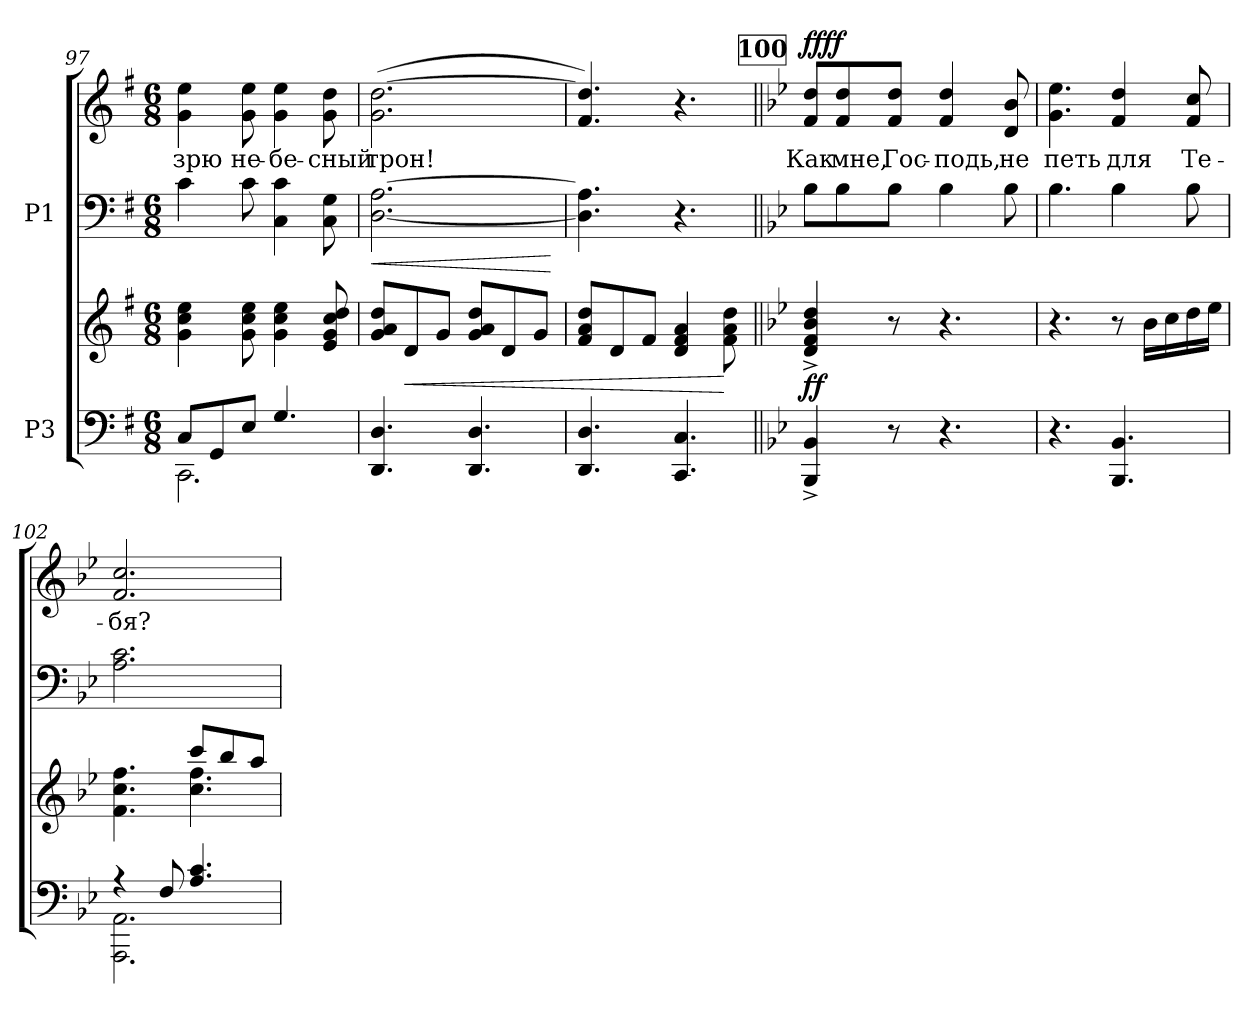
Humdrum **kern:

**kern	**kern	**dynam	**kern	**kern	**text	**dynam
*part2	*part2	*part2	*part1	*part1	*part1	*part1
*staff4	*staff3	*staff3/4	*staff2	*staff1	*staff1	*staff1/2
*I"P3	*	*	*I"P1	*	*	*
*clefF4	*clefG2	*	*clefF4	*clefG2	*	*
*k[f#]	*k[f#]	*	*k[f#]	*k[f#]	*	*
*G:	*G:	*	*G:	*G:	*	*
*M6/8	*M6/8	*	*M6/8	*M6/8	*	*
=97	=97	=97	=97	=97	=97	=97
*^	*	*	*	*	*	*
!	!	!	!	!	!	!LO:LY:b:color=#000000	!
8Ci/L	2.CCi\	4gi\ 4cci 4eei	.	4ci\	4gi\ 4eei	-зрю	.
8GGi/	.	.	.	.	.	.	.
!	!	!	!	!	!	!LO:LY:b:color=#000000	!
8Ei/J	.	8gi\ 8cci 8eei	.	8ci\	8gi\ 8eei	не-	.
!	!	!	!	!	!	!LO:LY:b:color=#000000	!
4.Gi/	.	4gi\ 4cci 4eei	.	4Ci\ 4ci	4gi\ 4eei	-бе-	.
!	!	!	!	!	!	!LO:LY:b:color=#000000	!
.	.	8ei/ 8gi 8cci 8ddi	.	8Ci\ 8Gi	8gi\ 8ddi	-сный	.
*v	*v	*	*	*	*	*	*
=98	=98	=98	=98	=98	=98	=98
!	!	!	!	!	!	!LO:HP:b=2
!	!	!	!	!	!LO:LY:b:color=#000000	!LO:HP:n=1:b
4.DDi/ 4.Di	8gi/ 8ai 8ddiL	.	[<2.Di\ [>2.Ai	(2.gi\ [>2.ddi	трон!	< <
!	!	!LO:HP:b	!	!	!	!
.	8di/	<	.	.	.	.
.	8gi/J	.	.	.	.	.
4.DDi/ 4.Di	8gi/ 8ai 8ddiL	.	.	.	.	.
.	8di/	.	.	.	.	.
.	8gi/J	.	.	.	.	.
.	.	.	.	.	.	[
=99	=99	=99	=99	=99	=99	=99
4.DDi/ 4.Di	8f#i/ 8ai 8ddiL	.	4.Di\] 4.Ai]	4.f#i/ 4.ddi])	.	.
.	8di/	.	.	.	.	.
.	8f#i/J	.	.	.	.	.
4.CCi/ 4.Ci	4di/ 4f#i 4ai	.	4.r	4.r	.	.
.	8f#i\ 8ai 8ddi	[	.	.	.	.
.	.	.	.	.	.	[
!!LO:LB:g=z
!!LO:REH:place=s1:B:color=#000000:enc=box:fs=14.5719:t=100
=100||	=100||	=100||	=100||	=100||	=100||	=100||
*k[b-e-]	*k[b-e-]	*	*k[b-e-]	*k[b-e-]	*	*
*B-:	*B-:	*	*B-:	*B-:	*	*
!	!	!	!	!	!LO:LY:b:color=#000000	!
4BBB-i/^ 4BB-i^	4di/^ 4fi^ 4b-i^ 4ddi^	ff	8B-i\L	8fi/ 8ddiL	Как	ff ff
!	!	!	!	!	!LO:LY:b:color=#000000	!
.	.	.	8B-i\	8fi/ 8ddi	мне,	.
!	!	!	!	!	!LO:LY:b:color=#000000	!
8r	8r	.	8B-i\J	8fi/ 8ddiJ	Гос-	.
!	!	!	!	!	!LO:LY:b:color=#000000	!
4.r	4.r	.	4B-i\	4fi/ 4ddi	-подь,	.
!	!	!	!	!	!LO:LY:b:color=#000000	!
.	.	.	8B-i\	8di/ 8b-i	не	.
=101	=101	=101	=101	=101	=101	=101
!	!	!	!	!	!LO:LY:b:color=#000000	!
4.r	4.r	.	4.B-i\	4.gi\ 4.ee-i	петь	.
!	!	!	!	!	!LO:LY:b:color=#000000	!
4.BBB-i/ 4.BB-i	8r	.	4B-i\	4fi/ 4ddi	для	.
.	16b-i\LL	.	.	.	.	.
.	16cci\	.	.	.	.	.
!	!	!	!	!	!LO:LY:b:color=#000000	!
.	16ddi\	.	8B-i\	8fi/ 8cci	Те-	.
.	16ee-i\JJ	.	.	.	.	.
=102	=102	=102	=102	=102	=102	=102
*^	*^	*	*	*	*	*
!	!	!	!	!	!	!	!LO:LY:b:color=#000000	!
4r	2.AAAi\ 2.AAi	4.fi\ 4.cci 4.ffi	4.ryy	.	2.Ai\ 2.ci	2.fi/ 2.cci	-бя?	.
8Fi/	.	.	.	.	.	.	.	.
4.Ai/ 4.ci	.	8ccci/L	4.cci\ 4.ffi	.	.	.	.	.
.	.	8bb-i/	.	.	.	.	.	.
.	.	8aai/J	.	.	.	.	.	.
*v	*v	*	*	*	*	*	*	*
*	*v	*v	*	*	*	*	*
=	=	=	=	=	=	=
*-	*-	*-	*-	*-	*-	*-
